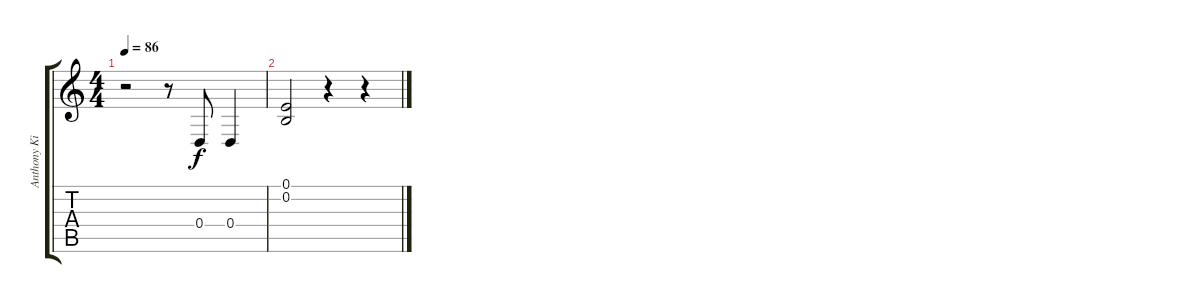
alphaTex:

\track ("Anthony Kiedis - Voice" "Anthony Ki") {instrument bassoon}
\staff {score tabs}
\tuning (E4 B3 G3 D3 A2 E2) {hide}
\ts (4 4)
\tempo 86
\clef g2
\ks c
r.2{dy f} r.8 0.4.8 0.4.4 |
(0.1 0.2).2 r.4 r.4
